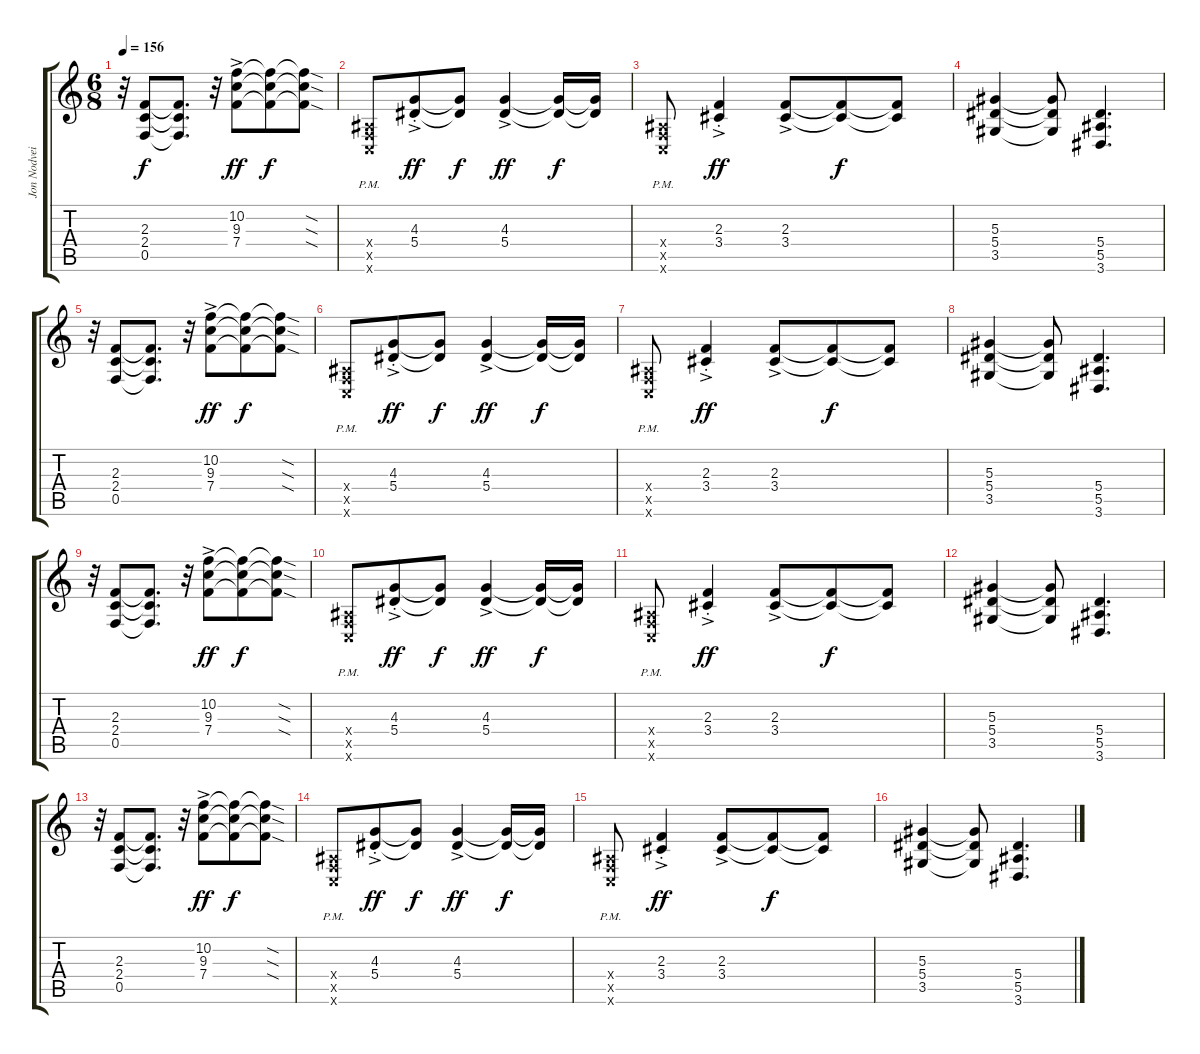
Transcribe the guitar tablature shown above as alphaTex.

\track ("Jon Nodveidt (Rhythm 1)" "Jon Nodvei") {instrument distortionguitar}
\staff {score tabs}
\tuning (C4 G3 Eb3 Bb2 F2 C2) {hide}
\ts (6 8)
\tempo 156
\clef g2
\ks c
r.32{dy f} (2.3 2.4 0.5).8 (2.3{t} 2.4{t} 0.5{t}).8{d} r.32 (10.2{ac} 9.3{ac} 7.4{ac}).8{dy ff} (10.2{t} 9.3{t} 7.4{t}).8{dy f} (10.2{sod t} 9.3{sod t} 7.4{sod t}).8 |
(0.4{pm x} 0.5{pm x} 0.6{pm x}).8 (4.3{st} 5.4{ac st}).8{dy ff} (4.3{t} 5.4{t}).8{dy f} (4.3{ac} 5.4{ac}).4{dy ff} (4.3{t} 5.4{t}).16{dy f} (4.3{t} 5.4{t}).16 |
(0.4{pm x} 0.5{pm x} 0.6{pm x}).8 (2.3{st} 3.4{ac st}).4{dy ff} (2.3{ac} 3.4{ac}).8 (2.3{t} 3.4{t}).8{dy f} (2.3{t} 3.4{t}).8 |
(5.3 5.4 3.5).4 (5.3{t} 5.4{t} 3.5{t}).8 (5.4 5.5 3.6).4{d} |
r.32 (2.3 2.4 0.5).8 (2.3{t} 2.4{t} 0.5{t}).8{d} r.32 (10.2{ac} 9.3{ac} 7.4{ac}).8{dy ff} (10.2{t} 9.3{t} 7.4{t}).8{dy f} (10.2{sod t} 9.3{sod t} 7.4{sod t}).8 |
(0.4{pm x} 0.5{pm x} 0.6{pm x}).8 (4.3{st} 5.4{ac st}).8{dy ff} (4.3{t} 5.4{t}).8{dy f} (4.3{ac} 5.4{ac}).4{dy ff} (4.3{t} 5.4{t}).16{dy f} (4.3{t} 5.4{t}).16 |
(0.4{pm x} 0.5{pm x} 0.6{pm x}).8 (2.3{st} 3.4{ac st}).4{dy ff} (2.3{ac} 3.4{ac}).8 (2.3{t} 3.4{t}).8{dy f} (2.3{t} 3.4{t}).8 |
(5.3 5.4 3.5).4 (5.3{t} 5.4{t} 3.5{t}).8 (5.4 5.5 3.6).4{d} |
r.32 (2.3 2.4 0.5).8 (2.3{t} 2.4{t} 0.5{t}).8{d} r.32 (10.2{ac} 9.3{ac} 7.4{ac}).8{dy ff} (10.2{t} 9.3{t} 7.4{t}).8{dy f} (10.2{sod t} 9.3{sod t} 7.4{sod t}).8 |
(0.4{pm x} 0.5{pm x} 0.6{pm x}).8 (4.3{st} 5.4{ac st}).8{dy ff} (4.3{t} 5.4{t}).8{dy f} (4.3{ac} 5.4{ac}).4{dy ff} (4.3{t} 5.4{t}).16{dy f} (4.3{t} 5.4{t}).16 |
(0.4{pm x} 0.5{pm x} 0.6{pm x}).8 (2.3{st} 3.4{ac st}).4{dy ff} (2.3{ac} 3.4{ac}).8 (2.3{t} 3.4{t}).8{dy f} (2.3{t} 3.4{t}).8 |
(5.3 5.4 3.5).4 (5.3{t} 5.4{t} 3.5{t}).8 (5.4 5.5 3.6).4{d} |
r.32 (2.3 2.4 0.5).8 (2.3{t} 2.4{t} 0.5{t}).8{d} r.32 (10.2{ac} 9.3{ac} 7.4{ac}).8{dy ff} (10.2{t} 9.3{t} 7.4{t}).8{dy f} (10.2{sod t} 9.3{sod t} 7.4{sod t}).8 |
(0.4{pm x} 0.5{pm x} 0.6{pm x}).8 (4.3{st} 5.4{ac st}).8{dy ff} (4.3{t} 5.4{t}).8{dy f} (4.3{ac} 5.4{ac}).4{dy ff} (4.3{t} 5.4{t}).16{dy f} (4.3{t} 5.4{t}).16 |
(0.4{pm x} 0.5{pm x} 0.6{pm x}).8 (2.3{st} 3.4{ac st}).4{dy ff} (2.3{ac} 3.4{ac}).8 (2.3{t} 3.4{t}).8{dy f} (2.3{t} 3.4{t}).8 |
(5.3 5.4 3.5).4 (5.3{t} 5.4{t} 3.5{t}).8 (5.4 5.5 3.6).4{d}
